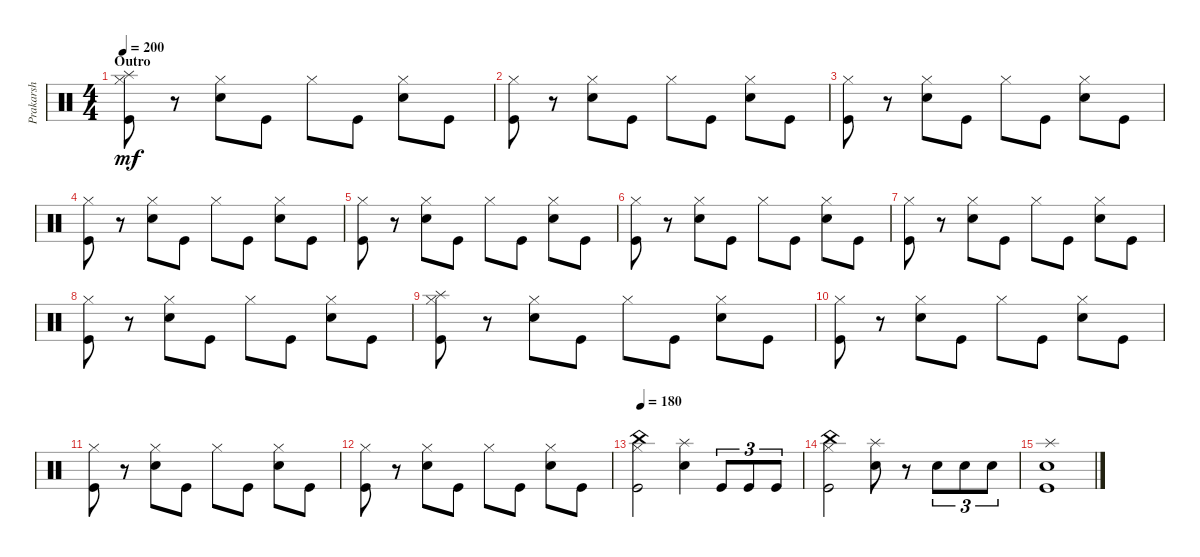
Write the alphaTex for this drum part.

\track ("Prakarsh" "Prakarsh") {instrument percussion}
\staff {score}
\articulation defaults
\ts (4 4)
\section ("" "Outro")
\tempo 200
\clef neutral
\ks c
("Hi-Hat (closed)" "Kick (hit)" "Splash (hit)").8{dy mf} r.8 ("Hi-Hat (closed)" "Snare (hit) 2").8 "Kick (hit)".8 "Hi-Hat (closed)".8 "Kick (hit)".8 ("Hi-Hat (closed)" "Snare (hit) 2").8 "Kick (hit)".8 |
("Hi-Hat (closed)" "Kick (hit)").8 r.8 ("Hi-Hat (closed)" "Snare (hit) 2").8 "Kick (hit)".8 "Hi-Hat (closed)".8 "Kick (hit)".8 ("Hi-Hat (closed)" "Snare (hit) 2").8 "Kick (hit)".8 |
("Hi-Hat (closed)" "Kick (hit)").8 r.8 ("Hi-Hat (closed)" "Snare (hit) 2").8 "Kick (hit)".8 "Hi-Hat (closed)".8 "Kick (hit)".8 ("Hi-Hat (closed)" "Snare (hit) 2").8 "Kick (hit)".8 |
("Hi-Hat (closed)" "Kick (hit)").8 r.8 ("Hi-Hat (closed)" "Snare (hit) 2").8 "Kick (hit)".8 "Hi-Hat (closed)".8 "Kick (hit)".8 ("Hi-Hat (closed)" "Snare (hit) 2").8 "Kick (hit)".8 |
("Hi-Hat (closed)" "Kick (hit)").8 r.8 ("Hi-Hat (closed)" "Snare (hit) 2").8 "Kick (hit)".8 "Hi-Hat (closed)".8 "Kick (hit)".8 ("Hi-Hat (closed)" "Snare (hit) 2").8 "Kick (hit)".8 |
("Hi-Hat (closed)" "Kick (hit)").8 r.8 ("Hi-Hat (closed)" "Snare (hit) 2").8 "Kick (hit)".8 "Hi-Hat (closed)".8 "Kick (hit)".8 ("Hi-Hat (closed)" "Snare (hit) 2").8 "Kick (hit)".8 |
("Hi-Hat (closed)" "Kick (hit)").8 r.8 ("Hi-Hat (closed)" "Snare (hit) 2").8 "Kick (hit)".8 "Hi-Hat (closed)".8 "Kick (hit)".8 ("Hi-Hat (closed)" "Snare (hit) 2").8 "Kick (hit)".8 |
("Hi-Hat (closed)" "Kick (hit)").8 r.8 ("Hi-Hat (closed)" "Snare (hit) 2").8 "Kick (hit)".8 "Hi-Hat (closed)".8 "Kick (hit)".8 ("Hi-Hat (closed)" "Snare (hit) 2").8 "Kick (hit)".8 |
("Hi-Hat (closed)" "Kick (hit)" "Splash (hit)").8 r.8 ("Hi-Hat (closed)" "Snare (hit) 2").8 "Kick (hit)".8 "Hi-Hat (closed)".8 "Kick (hit)".8 ("Hi-Hat (closed)" "Snare (hit) 2").8 "Kick (hit)".8 |
("Hi-Hat (closed)" "Kick (hit)").8 r.8 ("Hi-Hat (closed)" "Snare (hit) 2").8 "Kick (hit)".8 "Hi-Hat (closed)".8 "Kick (hit)".8 ("Hi-Hat (closed)" "Snare (hit) 2").8 "Kick (hit)".8 |
("Hi-Hat (closed)" "Kick (hit)").8 r.8 ("Hi-Hat (closed)" "Snare (hit) 2").8 "Kick (hit)".8 "Hi-Hat (closed)".8 "Kick (hit)".8 ("Hi-Hat (closed)" "Snare (hit) 2").8 "Kick (hit)".8 |
("Hi-Hat (closed)" "Kick (hit)").8 r.8 ("Hi-Hat (closed)" "Snare (hit) 2").8 "Kick (hit)".8 "Hi-Hat (closed)".8 "Kick (hit)".8 ("Hi-Hat (closed)" "Snare (hit) 2").8 "Kick (hit)".8 |
\tempo 180
("Hi-Hat (closed)" "Kick (hit)" "China (hit)").2 ("Splash (hit)" "Snare (hit) 2").4 "Kick (hit)".8{tu (3 2)} "Kick (hit)".8{tu (3 2)} "Kick (hit)".8{tu (3 2)} |
("Hi-Hat (closed)" "Kick (hit)" "China (hit)").2 ("Splash (hit)" "Snare (hit) 2").8 r.8 "Snare (hit) 2".8{tu (3 2)} "Snare (hit) 2".8{tu (3 2)} "Snare (hit) 2".8{tu (3 2)} |
("Kick (hit)" "Snare (hit) 2" "Splash (hit)").1
